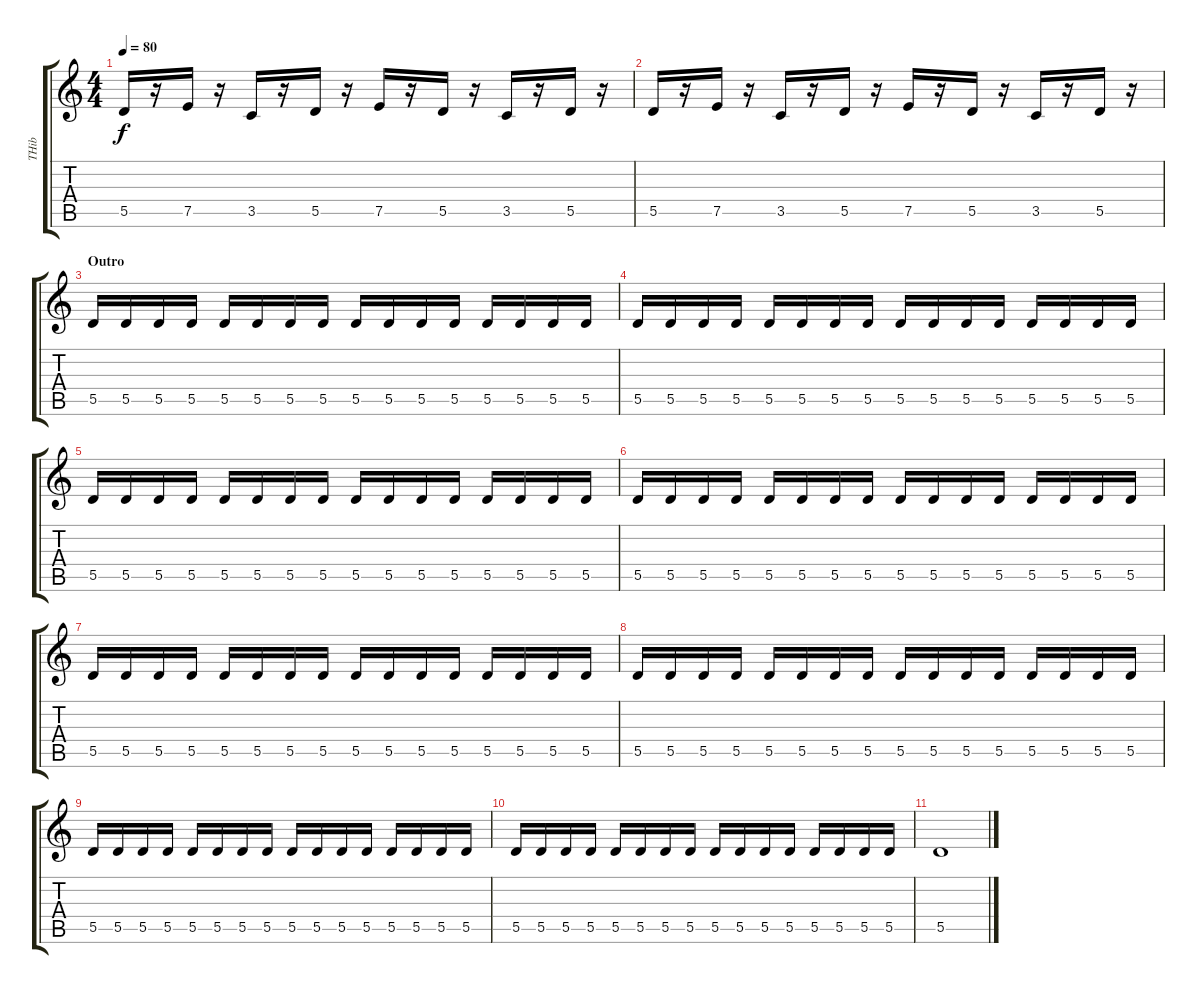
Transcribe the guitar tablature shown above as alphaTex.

\track ("THib" "THib") {instrument overdrivenguitar}
\staff {score tabs}
\tuning (E4 B3 G3 D3 A2 E2) {hide}
\ts (4 4)
\tempo 80
\clef g2
\ks c
5.5.16{dy f} r.16 7.5.16 r.16 3.5.16 r.16 5.5.16 r.16 7.5.16 r.16 5.5.16 r.16 3.5.16 r.16 5.5.16 r.16 |
5.5.16 r.16 7.5.16 r.16 3.5.16 r.16 5.5.16 r.16 7.5.16 r.16 5.5.16 r.16 3.5.16 r.16 5.5.16 r.16 |
\section ("" "Outro ")
5.5.16 5.5.16 5.5.16 5.5.16 5.5.16 5.5.16 5.5.16 5.5.16 5.5.16 5.5.16 5.5.16 5.5.16 5.5.16 5.5.16 5.5.16 5.5.16 |
5.5.16 5.5.16 5.5.16 5.5.16 5.5.16 5.5.16 5.5.16 5.5.16 5.5.16 5.5.16 5.5.16 5.5.16 5.5.16 5.5.16 5.5.16 5.5.16 |
5.5.16 5.5.16 5.5.16 5.5.16 5.5.16 5.5.16 5.5.16 5.5.16 5.5.16 5.5.16 5.5.16 5.5.16 5.5.16 5.5.16 5.5.16 5.5.16 |
5.5.16 5.5.16 5.5.16 5.5.16 5.5.16 5.5.16 5.5.16 5.5.16 5.5.16 5.5.16 5.5.16 5.5.16 5.5.16 5.5.16 5.5.16 5.5.16 |
5.5.16 5.5.16 5.5.16 5.5.16 5.5.16 5.5.16 5.5.16 5.5.16 5.5.16 5.5.16 5.5.16 5.5.16 5.5.16 5.5.16 5.5.16 5.5.16 |
5.5.16 5.5.16 5.5.16 5.5.16 5.5.16 5.5.16 5.5.16 5.5.16 5.5.16 5.5.16 5.5.16 5.5.16 5.5.16 5.5.16 5.5.16 5.5.16 |
5.5.16 5.5.16 5.5.16 5.5.16 5.5.16 5.5.16 5.5.16 5.5.16 5.5.16 5.5.16 5.5.16 5.5.16 5.5.16 5.5.16 5.5.16 5.5.16 |
5.5.16 5.5.16 5.5.16 5.5.16 5.5.16 5.5.16 5.5.16 5.5.16 5.5.16 5.5.16 5.5.16 5.5.16 5.5.16 5.5.16 5.5.16 5.5.16 |
5.5.1
